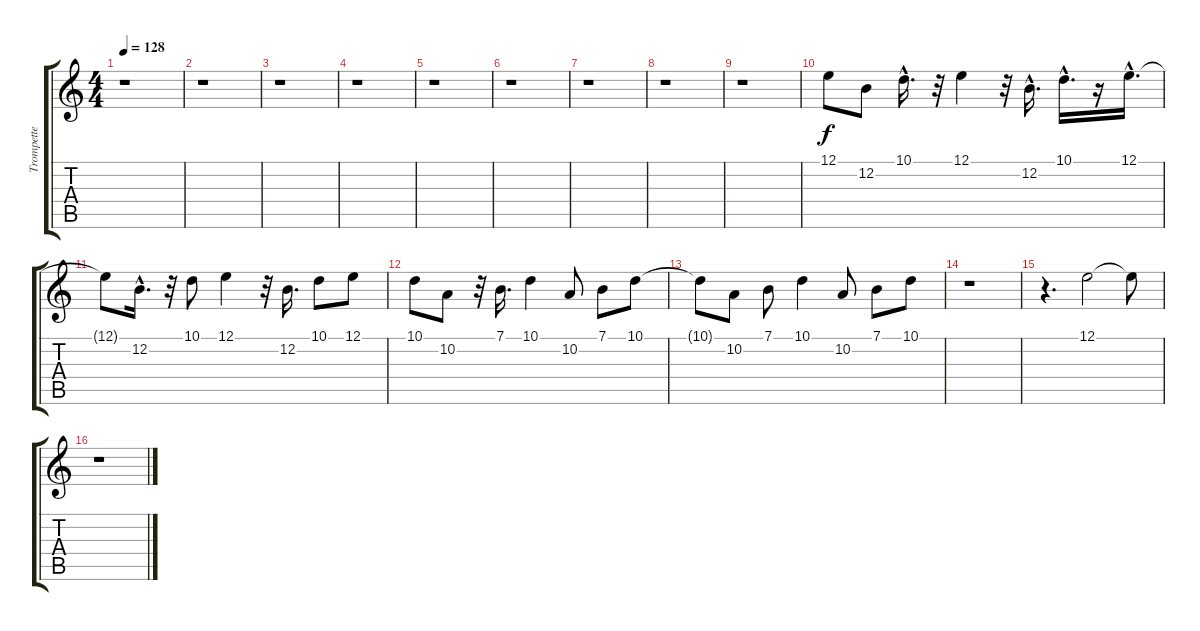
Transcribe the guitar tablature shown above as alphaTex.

\track ("Trompette" "Trompette") {instrument trumpet}
\staff {score tabs}
\tuning (E4 B3 G3 D3 A2 E2) {hide}
\ts (4 4)
\tempo 128
\clef g2
\ks c
r.1{dy f instrument trumpet} |
r.1 |
r.1 |
r.1 |
r.1 |
r.1 |
r.1 |
r.1 |
r.1 |
12.1.8 12.2.8 10.1{hac}.16{d} r.32 12.1.4 r.32 12.2{hac}.16{d} 10.1{hac}.16{d} r.16 12.1{hac}.16{d} |
12.1{t}.8 12.2{hac}.16{d} r.32 10.1.8 12.1.4 r.32 12.2.16{d} 10.1.8 12.1.8 |
10.1.8 10.2.8 r.32 7.1.16{d} 10.1.4 10.2.8 7.1.8 10.1.8 |
10.1{t}.8 10.2.8 7.1.8 10.1.4 10.2.8 7.1.8 10.1.8 |
r.1 |
r.4{d} 12.1.2 12.1{t}.8 |
r.1
